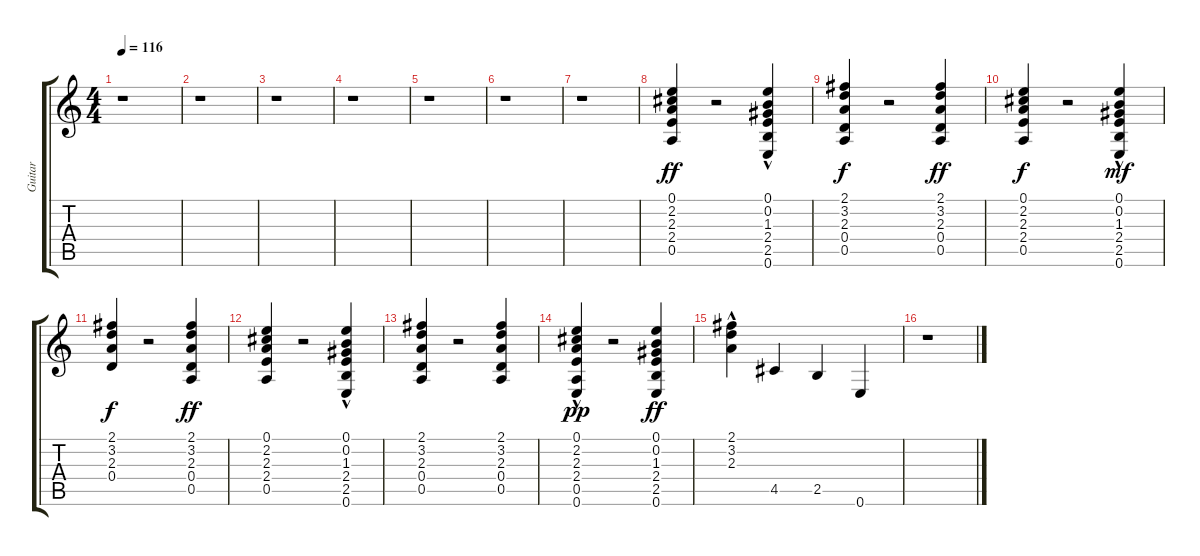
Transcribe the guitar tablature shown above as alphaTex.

\track ("Guitar" "Guitar") {instrument distortionguitar}
\staff {score tabs}
\tuning (E4 B3 G3 D3 A2 E2) {hide}
\ts (4 4)
\tempo 116
\clef g2
\ks c
r.1{dy ff} |
r.1 |
r.1 |
r.1 |
r.1 |
r.1 |
r.1 |
(0.1 2.2 2.3 2.4 0.5).4 r.2 (0.1{hac} 0.2 1.3 2.4 2.5 0.6).4 |
(2.1 3.2 2.3 0.4 0.5).4{dy f} r.2 (2.1 3.2 2.3 0.4 0.5).4{dy ff} |
(0.1 2.2 2.3 2.4 0.5).4{dy f} r.2 (0.1{hac} 0.2 1.3 2.4 2.5 0.6).4{dy mf} |
(2.1 3.2 2.3 0.4).4{dy f} r.2 (2.1 3.2 2.3 0.4 0.5).4{dy ff} |
(0.1 2.2 2.3 2.4 0.5).4 r.2 (0.1{hac} 0.2{hac} 1.3{hac} 2.4 2.5{hac} 0.6).4 |
(2.1 3.2 2.3 0.4 0.5).4 r.2 (2.1 3.2 2.3 0.4 0.5).4 |
(0.1{hac} 2.2{hac} 2.3{hac} 2.4{hac} 0.5 0.6{hac}).4{dy pp} r.2 (0.1 0.2 1.3 2.4 2.5 0.6).4{dy ff} |
(2.1 3.2{hac} 2.3).4 4.5.4 2.5.4 0.6.4 |
r.1
